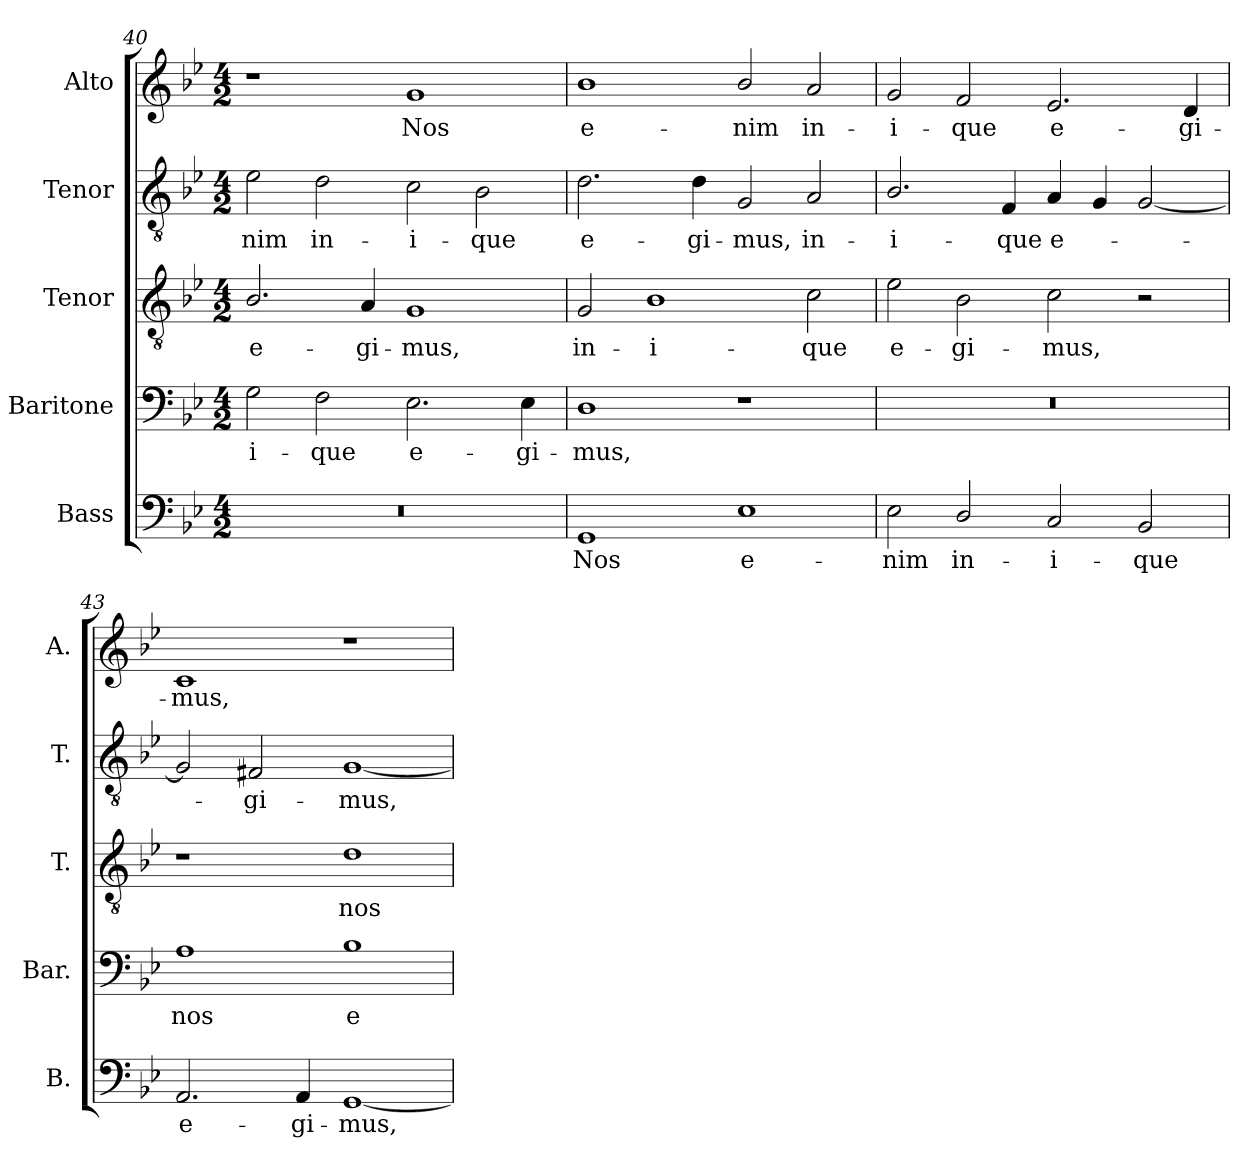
**kern	**text	**kern	**text	**kern	**text	**kern	**text	**kern	**text
*part5	*part5	*part4	*part4	*part3	*part3	*part2	*part2	*part1	*part1
*staff5	*staff5	*staff4	*staff4	*staff3	*staff3	*staff2	*staff2	*staff1	*staff1
*I"Bass	*	*I"Baritone	*	*I"Tenor	*	*I"Tenor	*	*I"Alto	*
*I'B.	*	*I'Bar.	*	*I'T.	*	*I'T.	*	*I'A.	*
*clefF4	*	*clefF4	*	*clefGv2	*	*clefGv2	*	*clefG2	*
*	*	*	*	*ITrd7c12	*	*ITrd7c12	*	*	*
*k[b-e-]	*	*k[b-e-]	*	*k[b-e-]	*	*k[b-e-]	*	*k[b-e-]	*
*B-:	*	*B-:	*	*B-:	*	*B-:	*	*B-:	*
*M4/2	*	*M4/2	*	*M4/2	*	*M4/2	*	*M4/2	*
=40	=40	=40	=40	=40	=40	=40	=40	=40	=40
!LO:N:vis=1	!	!	!	!	!	!	!	!	!
!	!	!	!LO:LY:b:color=#000000	!	!	!	!	!	!
!	!	!	!	!	!LO:LY:b:color=#000000	!	!	!	!
!	!	!	!	!	!	!	!LO:LY:b:color=#000000	!	!
0r	.	2Gi\	-i-	2.BB-i/	e-	2E-i\	-nim	1r	.
!	!	!	!LO:LY:b:color=#000000	!	!	!	!	!	!
!	!	!	!	!	!	!	!LO:LY:b:color=#000000	!	!
.	.	2Fi\	-que	.	.	2Di\	in-	.	.
!	!	!	!	!	!LO:LY:b:color=#000000	!	!	!	!
.	.	.	.	4AAi/	-gi-	.	.	.	.
!	!	!	!LO:LY:b:color=#000000	!	!	!	!	!	!
!	!	!	!	!	!LO:LY:b:color=#000000	!	!	!	!
!	!	!	!	!	!	!	!LO:LY:b:color=#000000	!	!
!	!	!	!	!	!	!	!	!	!LO:LY:b:color=#000000
.	.	2.E-i\	e-	1GGi	-mus,	2Ci\	-i-	1gi	Nos
!	!	!	!	!	!	!	!LO:LY:b:color=#000000	!	!
.	.	.	.	.	.	2BB-i\	-que	.	.
!	!	!	!LO:LY:b:color=#000000	!	!	!	!	!	!
.	.	4E-i\	-gi-	.	.	.	.	.	.
!!LO:LB:g=z
=41	=41	=41	=41	=41	=41	=41	=41	=41	=41
!	!LO:LY:b:color=#000000	!	!	!	!	!	!	!	!
!	!	!	!LO:LY:b:color=#000000	!	!	!	!	!	!
!	!	!	!	!	!LO:LY:b:color=#000000	!	!	!	!
!	!	!	!	!	!	!	!LO:LY:b:color=#000000	!	!
!	!	!	!	!	!	!	!	!	!LO:LY:b:color=#000000
1GGi	Nos	1Di	-mus,	2GGi/	in-	2.Di\	e-	1b-i	e-
!	!	!	!	!	!LO:LY:b:color=#000000	!	!	!	!
.	.	.	.	1BB-i	-i-	.	.	.	.
!	!	!	!	!	!	!	!LO:LY:b:color=#000000	!	!
.	.	.	.	.	.	4Di\	-gi-	.	.
!	!LO:LY:b:color=#000000	!	!	!	!	!	!	!	!
!	!	!	!	!	!	!	!LO:LY:b:color=#000000	!	!
!	!	!	!	!	!	!	!	!	!LO:LY:b:color=#000000
1E-i	e-	1r	.	.	.	2GGi/	-mus,	2b-i/	-nim
!	!	!	!	!	!LO:LY:b:color=#000000	!	!	!	!
!	!	!	!	!	!	!	!LO:LY:b:color=#000000	!	!
!	!	!	!	!	!	!	!	!	!LO:LY:b:color=#000000
.	.	.	.	2Ci\	-que	2AAi/	in-	2ai/	in-
=42	=42	=42	=42	=42	=42	=42	=42	=42	=42
!	!LO:LY:b:color=#000000	!LO:N:vis=1	!	!	!	!	!	!	!
!	!	!	!	!	!LO:LY:b:color=#000000	!	!	!	!
!	!	!	!	!	!	!	!LO:LY:b:color=#000000	!	!
!	!	!	!	!	!	!	!	!	!LO:LY:b:color=#000000
2E-i\	-nim	0r	.	2E-i\	e-	2.BB-i/	-i-	2gi/	-i-
!	!LO:LY:b:color=#000000	!	!	!	!	!	!	!	!
!	!	!	!	!	!LO:LY:b:color=#000000	!	!	!	!
!	!	!	!	!	!	!	!	!	!LO:LY:b:color=#000000
2Di/	in-	.	.	2BB-i\	-gi-	.	.	2fi/	-que
!	!	!	!	!	!	!	!LO:LY:b:color=#000000	!	!
.	.	.	.	.	.	4FFi/	-que	.	.
!	!LO:LY:b:color=#000000	!	!	!	!	!	!	!	!
!	!	!	!	!	!LO:LY:b:color=#000000	!	!	!	!
!	!	!	!	!	!	!	!LO:LY:b:color=#000000	!	!
!	!	!	!	!	!	!	!	!	!LO:LY:b:color=#000000
2Ci/	-i-	.	.	2Ci\	-mus,	4AAi/	e-	2.e-i/	e-
.	.	.	.	.	.	4GGi/	.	.	.
!	!LO:LY:b:color=#000000	!	!	!	!	!	!	!	!
2BB-i/	-que	.	.	2r	.	[2GGi/	.	.	.
!	!	!	!	!	!	!	!	!	!LO:LY:b:color=#000000
.	.	.	.	.	.	.	.	4di/	-gi-
=43	=43	=43	=43	=43	=43	=43	=43	=43	=43
!	!LO:LY:b:color=#000000	!	!	!	!	!	!	!	!
!	!	!	!LO:LY:b:color=#000000	!	!	!	!	!	!
!	!	!	!	!	!	!	!	!	!LO:LY:b:color=#000000
2.AAi/	e-	1Ai	nos	1r	.	2GGi/]	.	1ci	-mus,
!	!	!	!	!	!	!	!LO:LY:b:color=#000000	!	!
.	.	.	.	.	.	2FF#Xi/	-gi-	.	.
!	!LO:LY:b:color=#000000	!	!	!	!	!	!	!	!
4AAi/	-gi-	.	.	.	.	.	.	.	.
!	!LO:LY:b:color=#000000	!	!	!	!	!	!	!	!
!	!	!	!LO:LY:b:color=#000000	!	!	!	!	!	!
!	!	!	!	!	!LO:LY:b:color=#000000	!	!	!	!
!	!	!	!	!	!	!	!LO:LY:b:color=#000000	!	!
[1GGi	-mus,	1B-i	e-	1Di	nos	[1GGi	-mus,	1r	.
=	=	=	=	=	=	=	=	=	=
*-	*-	*-	*-	*-	*-	*-	*-	*-	*-
